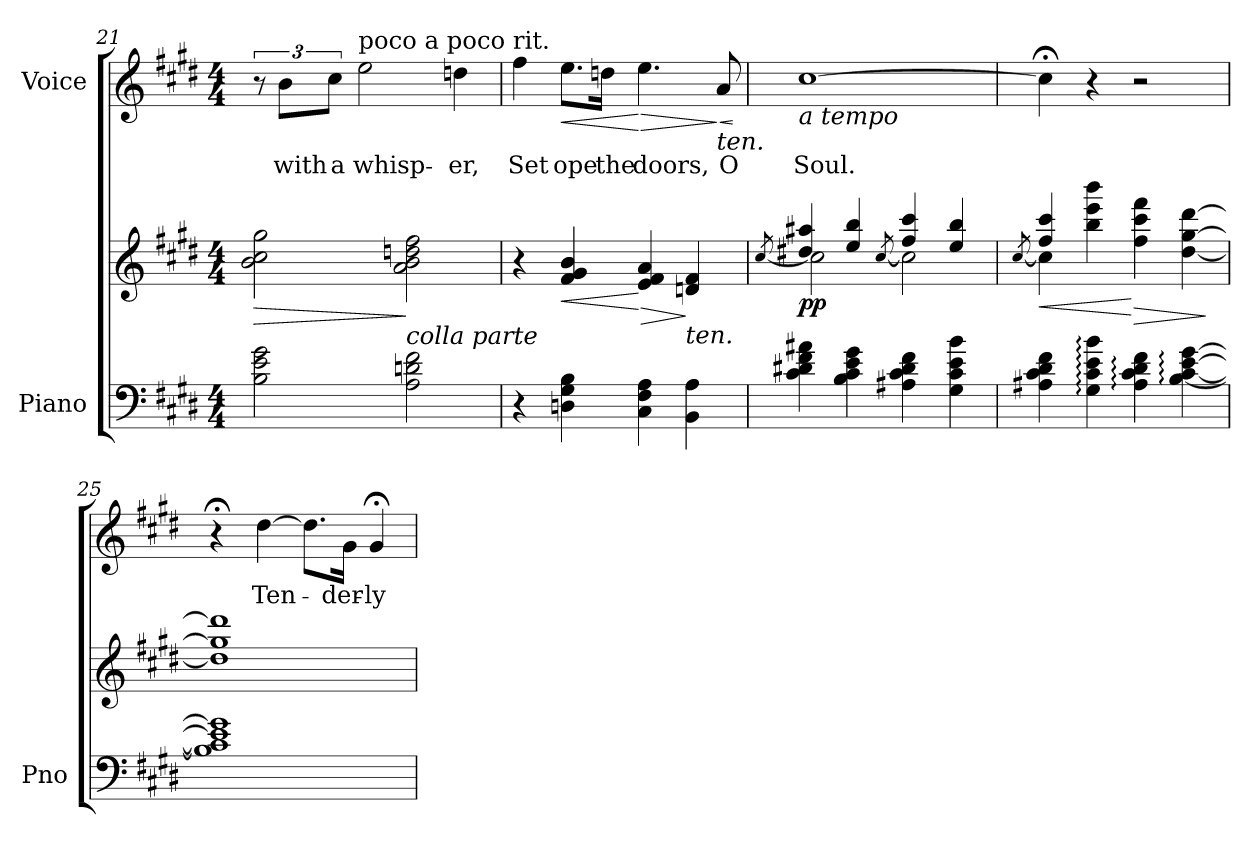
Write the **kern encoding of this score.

**kern	**kern	**dynam	**kern	**text	**dynam
*part2	*part2	*part2	*part1	*part1	*part1
*staff3	*staff2	*staff2/3	*staff1	*staff1	*staff1
*I"Piano	*	*	*I"Voice	*	*
*I'Pno	*	*	*	*	*
!!LO:LB:g=z
*clefF4	*clefG2	*	*clefG2	*	*
*k[f#c#g#d#]	*k[f#c#g#d#]	*	*k[f#c#g#d#]	*	*
*M4/4	*M4/4	*	*M4/4	*	*
=21	=21	=21	=21	=21	=21
!	!	!LO:HP:b	!	!	!
2B\ 2e\ 2g#\	2b\ 2cc#\ 2gg#\	>	12r	.	.
!	!	!	!	!LO:LY:b	!
.	.	.	12b\L	with	.
!	!	!	!	!LO:LY:b	!
.	.	.	12cc#\J	a	.
!	!	!	!LO:TX:a:t=poco a poco rit.	!	!
!	!	!	!	!LO:LY:b	!
.	.	.	2ee\	whisp-	.
!	!LO:TX:b:i:t=colla parte	!	!	!	!
2A\ 2dn\ 2f#\	2a\ 2b\ 2ddn\ 2ff#\	]	.	.	.
!	!	!	!	!LO:LY:b	!
.	.	.	4ddn\	-er,	.
=22	=22	=22	=22	=22	=22
!	!	!	!	!LO:LY:b	!
4r	4r	.	4ff#\	Set	.
!	!	!LO:HP:b	!	!LO:LY:b	!LO:HP:b
4Dn\ 4G#\ 4B\	4f#/ 4g#/ 4b/	<	8.ee\L	ope	<
!	!	!	!	!LO:LY:b	!
.	.	.	16ddn\Jk	the	.
!	!	!LO:HP:n=1:b	!	!LO:LY:b	!LO:HP:n=1:b
4C#\ 4F#\ 4A\	4e/ 4f#/ 4a/	[ >	4.ee\	doors,	[ >
!	!LO:TX:b:i:t=ten.	!	!	!	!
4BB\ 4A\	4dn/ 4f#/	]	.	.	.
!	!	!	!LO:TX:b:i:t=ten.	!	!
!	!	!	!	!LO:LY:b	!LO:HP:n=1:b
.	.	.	8a/	O	] <
.	.	.	.	.	[
=23	=23	=23	=23	=23	=23
*	*^	*	*	*	*
.	.	[<8qcc#/	.	.	.	.
!	!	!	!	!LO:TX:b:i:t=a tempo	!	!
!	!	!	!LO:DY:b	!	!LO:LY:b	!
4c#\ 4d#X\ 4f#\ 4a#X\	4dd#X/ 4aa#X/	2cc#\]	pp	[1cc#	Soul.	.
4B\ 4c#\ 4e\ 4g#\	4ee/ 4bb/	.	.	.	.	.
.	.	[<8qcc#/	.	.	.	.
4A#X\ 4c#\ 4d#\ 4f#\	4ff#/ 4ccc#/	2cc#\]	.	.	.	.
4G#\ 4c#\ 4e\ 4b\	4ee/ 4bb/	.	.	.	.	.
!!LO:LB:g=z
=24	=24	=24	=24	=24	=24	=24
.	.	[<8qcc#/	.	.	.	.
!	!	!	!LO:HP:b	!	!	!
4A#X\ 4c#\ 4d#\ 4f#\	4ff#/ 4ccc#/	4cc#\]	<	4cc#;<\]	.	.
4G#\: 4c#\: 4e\: 4b\:	4bb\ 4eee\ 4bbb\	2.ryy	.	4r	.	.
!	!	!	!LO:HP:n=1:b	!	!	!
4A#\: 4c#\: 4d#\: 4f#\:	4ff#\ 4ccc#\ 4fff#\	.	[ >	2r	.	.
[4B\: [4c#\: [4e\: [4g#\:	[4dd#\ [4gg#\ [4ddd#\	.	.	.	.	.
*	*v	*v	*	*	*	*
.	.	]	.	.	.
=25	=25	=25	=25	=25	=25
1B] 1c#] 1e] 1g#]	1dd#] 1gg#] 1ddd#]	.	4r;<	.	.
!	!	!	!	!LO:LY:b	!LO:DY:a
!	!	!	!	!	!LO:DY:n=1:a
.	.	.	[4dd#\	Ten-	other-dynamics pp
.	.	.	8.dd#\L]	.	.
!	!	!	!	!LO:LY:b	!
.	.	.	16g#\Jk	-der-	.
!	!	!	!	!LO:LY:b	!
.	.	.	4g#;</	-ly	.
=	=	=	=	=	=
*-	*-	*-	*-	*-	*-
